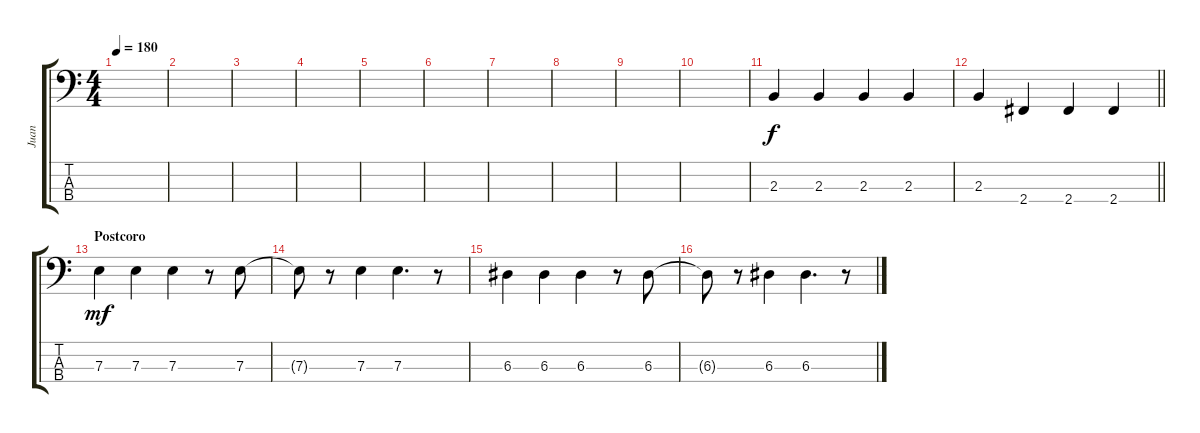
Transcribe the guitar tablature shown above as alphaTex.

\track ("Juan" "Juan") {instrument electricbassfinger}
\staff {score tabs}
\tuning (G2 D2 A1 E1) {hide}
\ts (4 4)
\tempo 180
\clef f4
\ks c
|
|
|
|
|
|
|
|
|
|
2.3.4 2.3.4 2.3.4 2.3.4 |
\barLineRight lightlight
2.3.4 2.4.4 2.4.4 2.4.4 |
\section ("" "Postcoro")
7.3.4{dy mf} 7.3.4 7.3.4 r.8 7.3.8 |
7.3{t}.8 r.8 7.3.4 7.3.4{d} r.8 |
6.3.4 6.3.4 6.3.4 r.8 6.3.8 |
6.3{t}.8 r.8 6.3.4 6.3.4{d} r.8
